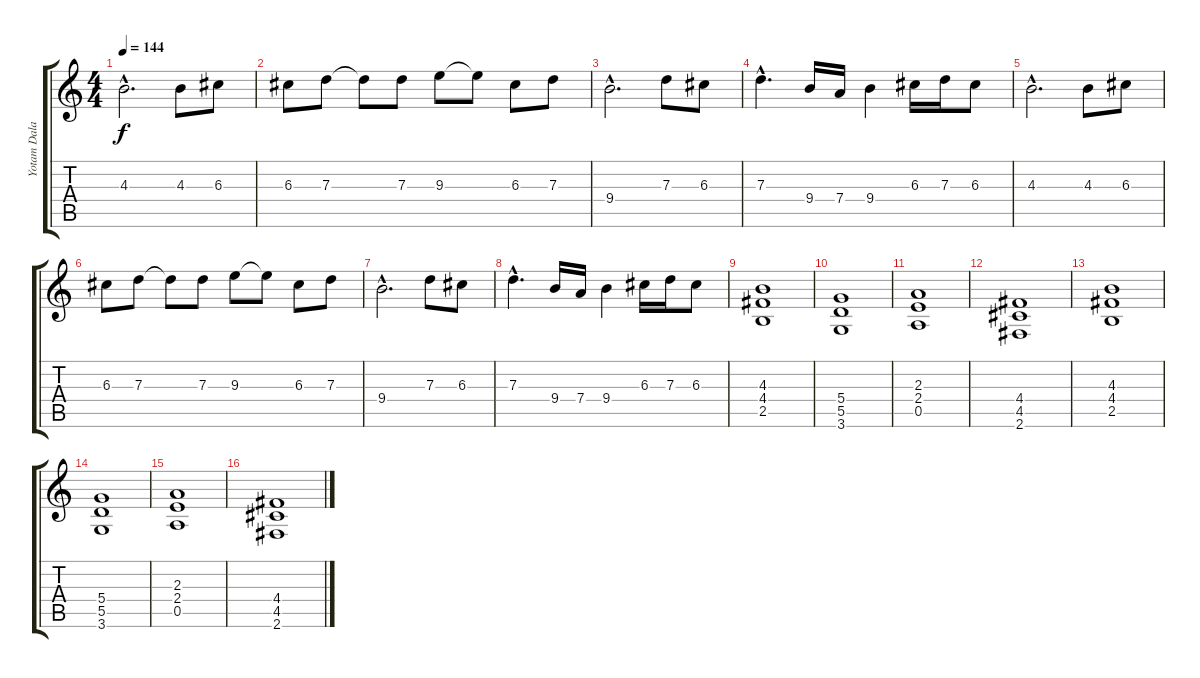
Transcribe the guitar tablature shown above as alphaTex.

\track ("Yotam Dalal" "Yotam Dala") {instrument overdrivenguitar}
\staff {score tabs}
\tuning (E4 B3 G3 D3 A2 E2) {hide}
\ts (4 4)
\tempo 144
\clef g2
\ks c
4.3{hac}.2{d dy f} 4.3.8 6.3.8 |
6.3.8 7.3.8 7.3{t}.8 7.3.8 9.3.8 9.3{t}.8 6.3.8 7.3.8 |
9.4{hac}.2{d} 7.3.8 6.3.8 |
7.3{hac}.4{d} 9.4.16 7.4.16 9.4.4 6.3.16 7.3.16 6.3.8 |
4.3{hac}.2{d} 4.3.8 6.3.8 |
6.3.8 7.3.8 7.3{t}.8 7.3.8 9.3.8 9.3{t}.8 6.3.8 7.3.8 |
9.4{hac}.2{d} 7.3.8 6.3.8 |
7.3{hac}.4{d} 9.4.16 7.4.16 9.4.4 6.3.16 7.3.16 6.3.8 |
(4.3 4.4 2.5).1 |
(5.4 5.5 3.6).1 |
(2.3 2.4 0.5).1 |
(4.4 4.5 2.6).1 |
(4.3 4.4 2.5).1 |
(5.4 5.5 3.6).1 |
(2.3 2.4 0.5).1 |
(4.4 4.5 2.6).1
